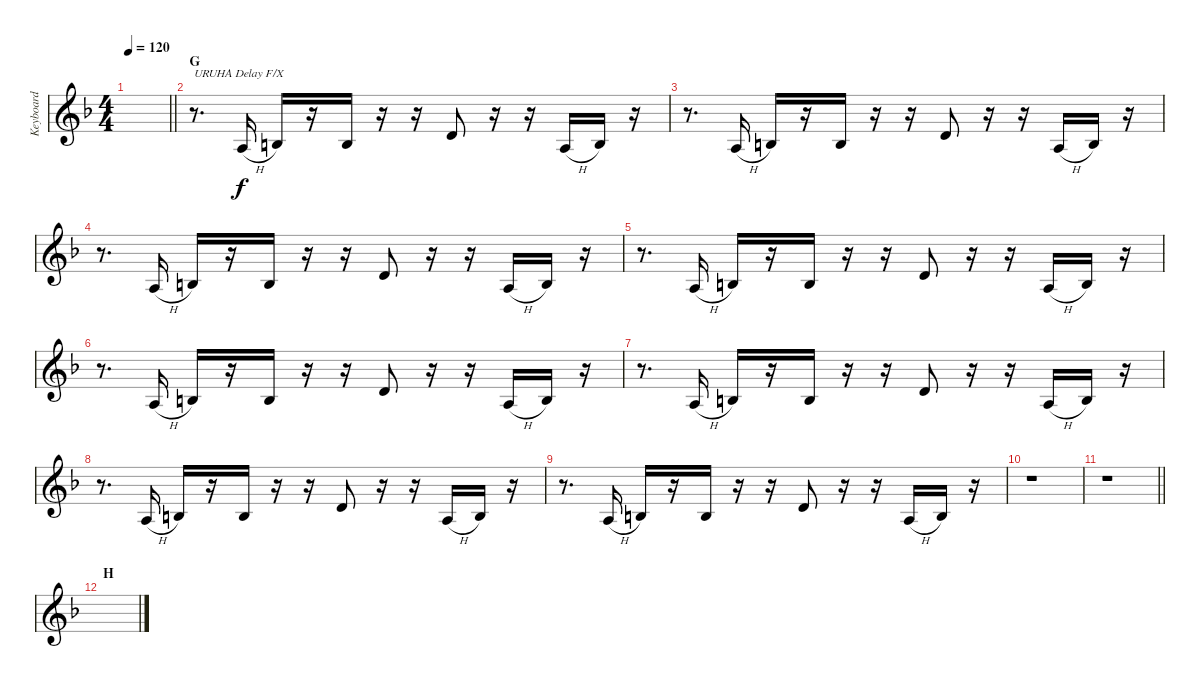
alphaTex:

\track ("Keyboard" "Keyboard") {instrument lead8bassandlead}
\staff {score}
\tuning (Db4 Ab3 E3 B2 Gb2 Db2) {hide}
\ts (4 4)
\tempo 120
\clef g2
\barLineRight lightlight
\ks f
|
\section ("" "G")
r.8{d txt "URUHA Delay F/X" volume 9 instrument electricguitarclean} 5.3{h}.16 7.3.16 r.16 7.3.16 r.16 r.16 6.2.8 r.16 r.16 5.3{h}.16 7.3.16 r.16 |
r.8{d} 5.3{h}.16 7.3.16 r.16 7.3.16 r.16 r.16 6.2.8 r.16 r.16 5.3{h}.16 7.3.16 r.16 |
r.8{d} 5.3{h}.16 7.3.16 r.16 7.3.16 r.16 r.16 6.2.8 r.16 r.16 5.3{h}.16 7.3.16 r.16 |
r.8{d} 5.3{h}.16 7.3.16 r.16 7.3.16 r.16 r.16 6.2.8 r.16 r.16 5.3{h}.16 7.3.16 r.16 |
r.8{d} 5.3{h}.16 7.3.16 r.16 7.3.16 r.16 r.16 6.2.8 r.16 r.16 5.3{h}.16 7.3.16 r.16 |
r.8{d} 5.3{h}.16 7.3.16 r.16 7.3.16 r.16 r.16 6.2.8 r.16 r.16 5.3{h}.16 7.3.16 r.16 |
r.8{d} 5.3{h}.16 7.3.16 r.16 7.3.16 r.16 r.16 6.2.8 r.16 r.16 5.3{h}.16 7.3.16 r.16 |
r.8{d} 5.3{h}.16 7.3.16 r.16 7.3.16 r.16 r.16 6.2.8 r.16 r.16 5.3{h}.16 7.3.16 r.16 |
r.1 |
\barLineRight lightlight
r.1 |
\section ("" "H")
